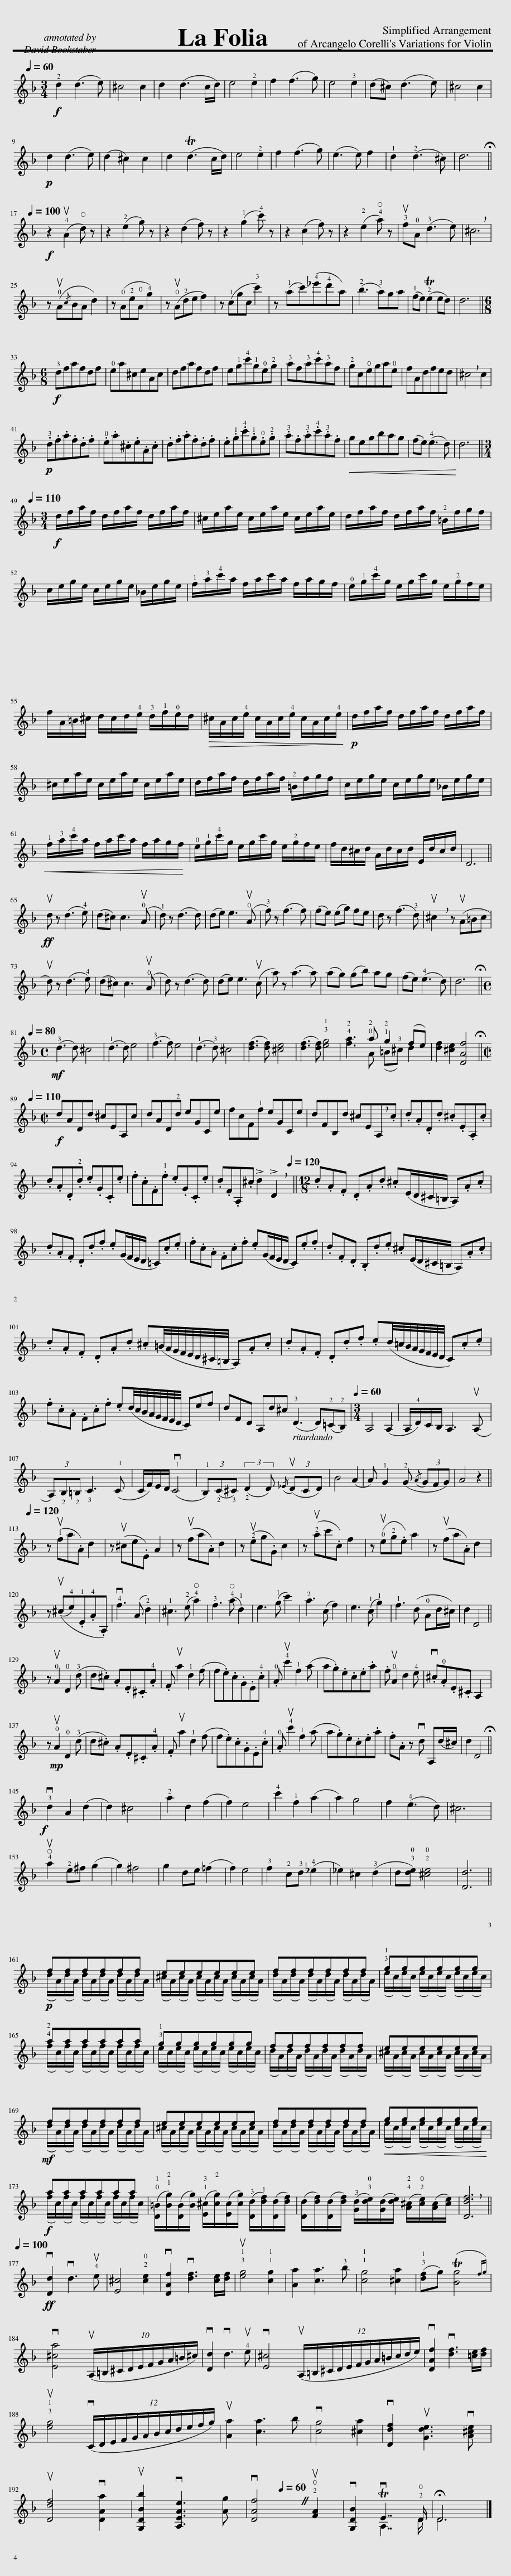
X:1
%%score ( 1 2 )
L:1/8
Q:1/4=60
M:3/4
I:linebreak $
K:F
V:1 treble
V:2 treble
V:1
!f! !2!d2 (d3 e) | ^c4 c2 | d2 (d3 c/d/) | e4 !2!e2 | f2 (f3 g) | %5
 e4 !3!e2 | (d^c) (d3 e) | ^c4 c2 |$!p! d2 (d3 e) | (d2 ^c2) c2 | %10
 d2 (Td3 c/d/) | e4 !2!e2 | f2 (f3 g) | (e3 e) f2 | !1!d2 (!2!d3 ^c) | %15
 d6 ||$[Q:1/4=100]!f! z2 (u!4!A2 !open!d) z | z2 (!2!e2 g) z | z2 (d2 f) z | z2 (!1!g2 !4!c') z | %20
 z2 (c2 f) z | z2 (!2!e2 !open!!4!a) z | u!3!f!0!A (!3!d3 e) | !breath!^c6 |$ z (u!0!A{/c}BA d2) | %25
 z (!0!A!2!e!0!A !4!g2) | z (u!0!A!2!de f2) | z (!1!cgc !3!c'2) | z (!1!ac')(!4!_e'!4!d'a) | (!2!b3 !3!a)ga | %30
 (!1!fe) (T!2!e2 ed) | d6 ||$[M:6/8]!f! !3!dfafdf | !0!ea^ceAc | dfafdf | %35
 e!1!g!4!c'!1!g!0!e!2!g | !3!af!3!a!4!c'!3!af | !2!gc!0!ega!0!e | fAdfed | !breath!^c4 c2 |$ %40
!p! .!3!d.f.a.f.d.f | .!0!e.a.^c.e.A.c | .d.f.a.f.d.f | .e.!1!g.!4!c'.!1!g.!0!e.!2!g | .!3!a.f.!3!a.!4!c'.!3!a.f | %45
!<(! gegbag!<)! | (fe) (!4!e3 d) | d6 ||$[M:3/4][Q:1/4=110]!f! d/f/a/f/ d/f/a/f/ d/f/a/f/ | ^c/e/a/e/ c/e/a/e/ c/e/a/e/ | %50
 d/f/a/f/ d/f/a/f/ !2!=B/f/g/f/ |$ c/e/g/e/ c/e/g/e/ _B/e/g/e/ | !1!f/!3!a/!4!c'/a/ f/a/c'/a/ f/a/g/f/ | !0!e/!1!g/!4!c'/g/ e/g/c'/g/ e/!2!g/f/e/ |$ f/A/=B/^c/ d/c/d/!4!e/ !3!d/!1!f/!0!e/d/ | %55
!>(! ^c/A/c/!4!e/ c/A/c/!4!e/ c/A/c/!4!e/!>)! |!p! d/f/a/f/ d/f/a/f/ d/f/a/f/ |$ ^c/e/a/e/ c/e/a/e/ c/e/a/e/ | d/f/a/f/ d/f/a/f/ !2!=B/f/g/f/ | c/e/g/e/ c/e/g/e/ _B/e/g/e/ |$ %60
!<(! !1!f/!3!a/!4!c'/a/ f/a/c'/a/ f/a/g/f/!<)! | !0!e/!1!g/!4!c'/g/ e/g/c'/g/ e/!2!g/f/e/ | f/d/^c/d/ A/d/c/d/ E/d/c/d/ | D6 ||$!ff! ud z (d3 !4!e) | %65
 (d^c) c3 (u!0!A | !1!d) z (d3 d) | (de) e3 (u!0!A | !3!f) z (f3 f) | (fe) (eg) fe | %70
 d z (f3 !3!d) | !breath!u^c2 z (uA=Bc |$ ud) z (d3 !4!e) | (d^c) c3 (u!0!A | d) z (d3 d) | %75
 (de) e3 (uc | a) z (a3 a) | (ag) (gb) ag | (fe) (!4!e3 d) | d6 ||$ %80
[M:4/4][Q:1/4=80]!mf! (!3!d3 d) ^c4 | (!1!d3 d) e4 | (!3!f3 f) e4 | (!1!d3 !3!d) ^c4 | ([df]3 [df]) [^ce]4 | %85
 ([df]3 [df]) !13![eg]4 | !24!a3 !20!a !21!g2 (fe) | [df]2 [^ce]2 [DAf]4 ||$[M:2/2][Q:1/4=110]!f! dADd ^cEA,c | dAD!2!d eGCe | %90
 fcF!1!f eGCe | dFB,d ^cE!breath!A,.c | .d.A.D.d .^c.E.A,.c |$ .d.A.D.!2!d .e.G.C.e | .f.c.F.!1!f .e.G.C.e | %95
 .d.F.A,.^c !>!d2 !>!!breath!D2 ||[M:12/8][Q:1/4=120] .d.A.F .D.A.d .^c(E/D/^C/=B,/ A,).A.c |$ .d.A.F .D.d.f .e(G/F/E/D/ =C).c.e | .f.c.A .F.c.f .e(G/F/E/D/ C).e.f | .d.F.D .B,.d.e .^c(E/D/^C/=B,/ A,).A.c |$ %100
 .d.A.F .D.A.d .^c(=B/4A/4G/4F/4E/4D/4^C/4=B,/4 A,).A.c | .d.A.F .D.d.f .e(d/4=c/4B/4A/4G/4F/4E/4D/4 C).c.e |$ .f.c.A .F.c.f .e(d/4c/4B/4A/4G/4F/4E/4D/4 C)ef | dFD A,d^c (!3!D3 D)(!2!=C!2!B,) |[M:3/4][Q:1/4=60] A,4 (A,2 | %105
 A,/!4!D/)C/B,/ A,3 (uA, |$ (3A,)!2!B,!2!=B, !3!C3 (!1!C | C/F/)E/D/ (v!1!C4 | (3!1!B,)(!2!C!3!^C) (3:2:2(!2!D2 D){/_E} (3(uDCD) | B4 (A2 | %110
 A) !1!G2 (!2!G{/A} (3GFG) | A4 z2 ||$[Q:1/4=120] z (u!1!fa.A) d2 | z (u^ce.E) A2 | z (ufa.A) d2 | %115
 z (u!2!eg.G) c2 | z (u!2!ac'.c) f2 | z (u!0!e!2!g.e) a2 | z (ufa.A) d2 |$ z ((u^c!4!e).!1!E.!4!A.A,) | %120
 v!4!f3 (A !2!d2) | !1!^c3 (!2!e !open!!4!a2) | !3!f3 (!open!!4!a !1!d2) | e3 (!1!g c'2) | !2!a3 (c f2) | %125
 e3 (!1!c !1!g2) | !1!f3 (d !0!Ad/^c/) | d2 D4 ||$ z u!0!A2 !0!D2 (!3!d | d.^c) .A.E.^C.!4!A | %130
 .F ua2 !1!d2 (f | f.e).c.G.E.!4!c | .!0!A u!4!c'2 !1!f2 (a | a.g).e.c.e.a | .f u!0!A2 d2 !4!e | %135
 .v^c.!0!A.E.^C A,2 |$ z!mp! u!0!A2 !0!D2 (!3!d | d.^c) .A.E.^C.!4!A | .F ua2 !1!d2 ((f | f.e)).c.G.E.!4!c | %140
 .!0!A u!4!c'2 !1!f2 (a | a.g).e.c.e.a | .f.A z vd A,(d/^c/) | d2 D4 ||$!f! v!3!d2 A2 (d2 | %145
 d2) ^c4 | !2!a2 d2 (f2 | f2) e4 | !4!c'2 !1!f2 (a2 | a2) g4 | %150
 f2 (!4!e3 d) | ^c6 |$ !open!u!4!a2 !2!e^f (g2 | g2) ^f4 | g2 de (=f2 | %155
 f2) e4 | !3!f2 !2!c!3!d (!4!_e2 | _e2) ^c2 (!3!d2 | d!03![de]) !02![^ce]4 | [Dd]6 ||$ %160
!p! (d/A/)(d/A/) (d/A/)(d/A/) (d/A/)(d/A/) | (^c/A/)(c/A/) (c/A/)(c/A/) (c/A/)(c/A/) | (d/A/)(d/A/) (d/A/)(d/A/) (d/A/)(d/A/) | (e/c/)(e/c/) (e/c/)(e/c/) (e/c/)(e/c/) |$ (f/c/)(f/c/) (f/c/)(f/c/) (f/c/)(f/c/) | %165
 (e/c/)(e/c/) (e/c/)(e/c/) (e/c/)(e/c/) | (d/A/)(d/A/) (d/A/)(d/A/) (d/A/)(d/A/) | (^c/A/)(c/A/) (c/A/)(c/A/) (c/A/)(c/A/) |$!mf! (d/A/)(d/A/) (d/A/)(d/A/) (d/A/)(d/A/) | (^c/A/)(c/A/) (c/A/)(c/A/) (c/A/)(c/A/) | %170
 (d/A/)(d/A/) (d/A/)(d/A/) (d/A/)(d/A/) |!<(! (e/c/)(e/c/) (e/c/)(e/c/) (e/c/)(e/c/)!<)! |$!f! (f/c/)(f/c/) (f/c/)(f/c/) (f/c/)(f/c/) | (!10![D=B]/!21![Bg]/)([DB]/[Bg]/) (!31![E^c]/!2![cg]/)([Ec]/[cg]/) (!3![Dd]/!1![df]/)([Dd]/[df]/) | ([Dd]/[df]/)([Dd]/[df]/) (!3![Gd]/!03![de]/)([Gd]/[de]/) (!24![A^c]/!02![ce]/)([Ac]/[ce]/) | %175
 !breath![Ddf]6 ||$[Q:1/4=100]!ff! v[Dd]2 vd3 u!4!e | [E^c]4 !02![ce]2 | v[DAf]2 v[df]3 [ce]/[df]/ | u!13![eg]4 !11![cg]2 | %180
 [Aa]2 [ca]3 !3!b | !11![cg]4 [^ca]2 | (!13![df]g) (T[Bg]4{fg)} |$ v[E^ca]4 (10:4:10(uA,/=B,/^C/D/E/F/G/A/=B/^c/) | v[Dd]2 vd3 u!4!e | %185
 v[E^c]4 (12:4:12(uA,/=B,/^C/D/E/F/G/A/=B/c/d/e/) | v[DAf]2 v[df]3 [=ce]/[df]/ |$ u!13![eg]4 (12:4:12(vC/D/E/F/G/A/B/c/d/e/f/g/) | u[Aa]2 [ca]3 b | v[cg]4 [^ca]2 | %190
 v[Ddf]2 u[Gde]3 v[A^ce] |$ u[Ddf]4 v[DAa]2 | u[G,DBb]2 v[A,EAe]3 [Ag] | v[DAf]4[Q:1/4=60] u!02![FA]2 | v[DB]2 TvE7/2 !02!D/ | %195
 !fermata!D6 |] %196
V:2
 x6 | x6 | x6 | x6 | x6 | %5
 x6 | x6 | x6 |$ x6 | x6 | %10
 x6 | x6 | x6 | x6 | x6 | %15
 x6 ||$ x6 | x6 | x6 | x6 | %20
 x6 | x6 | x6 | x6 |$ x6 | %25
 x6 | x6 | x6 | x6 | x6 | %30
 x6 | x6 ||$[M:6/8] x6 | x6 | x6 | %35
 x6 | x6 | x6 | x6 | x6 |$ %40
 x6 | x6 | x6 | x6 | x6 | %45
 x6 | x6 | x6 ||$[M:3/4] x6 | x6 | %50
 x6 |$ x6 | x6 | x6 |$ x6 | %55
 x6 | x6 |$ x6 | x6 | x6 |$ %60
 x6 | x6 | x6 | x6 ||$ x6 | %65
 x6 | x6 | x6 | x6 | x6 | %70
 x6 | x6 |$ x6 | x6 | x6 | %75
 x6 | x6 | x6 | x6 | x6 ||$ %80
[M:4/4] x8 | x8 | x8 | x8 | x8 | %85
 x8 | f3 A (=B!3!^c) d2 | x8 ||$[M:2/2] x8 | x8 | %90
 x8 | x8 | x8 |$ x8 | x8 | %95
 x8 ||[M:12/8] x12 |$ x12 | x12 | x12 |$ %100
 x12 | x12 |$ x12 | x12 |[M:3/4] x6 | %105
 x6 |$ x6 | x6 | x6 | x6 | %110
 x6 | x6 ||$ x6 | x6 | x6 | %115
 x6 | x6 | x6 | x6 |$ x6 | %120
 x6 | x6 | x6 | x6 | x6 | %125
 x6 | x6 | x6 ||$ x6 | x6 | %130
 x6 | x6 | x6 | x6 | x6 | %135
 x6 |$ x6 | x6 | x6 | x6 | %140
 x6 | x6 | x6 | x6 ||$ x6 | %145
 x6 | x6 | x6 | x6 | x6 | %150
 x6 | x6 |$ x6 | x6 | x6 | %155
 x6 | x6 | x6 | x6 | x6 ||$ %160
 ffffff | eeeeee | ffffff | !13!gggggg |$ !24!aaaaaa | %165
 !13!gggggg | ffffff | eeeeee |$ ffffff | eeeeee | %170
 ffffff | gggggg |$ aaaaaa | x6 | x6 | %175
 x6 ||$ x6 | x6 | x6 | x6 | %180
 x6 | x6 | x6 |$ x6 | x6 | %185
 x6 | x6 |$ x6 | x6 | x6 | %190
 x6 |$ x6 | x6 | x6 | G,2 A,7/2 D/ | %195
 D6 |] %196
